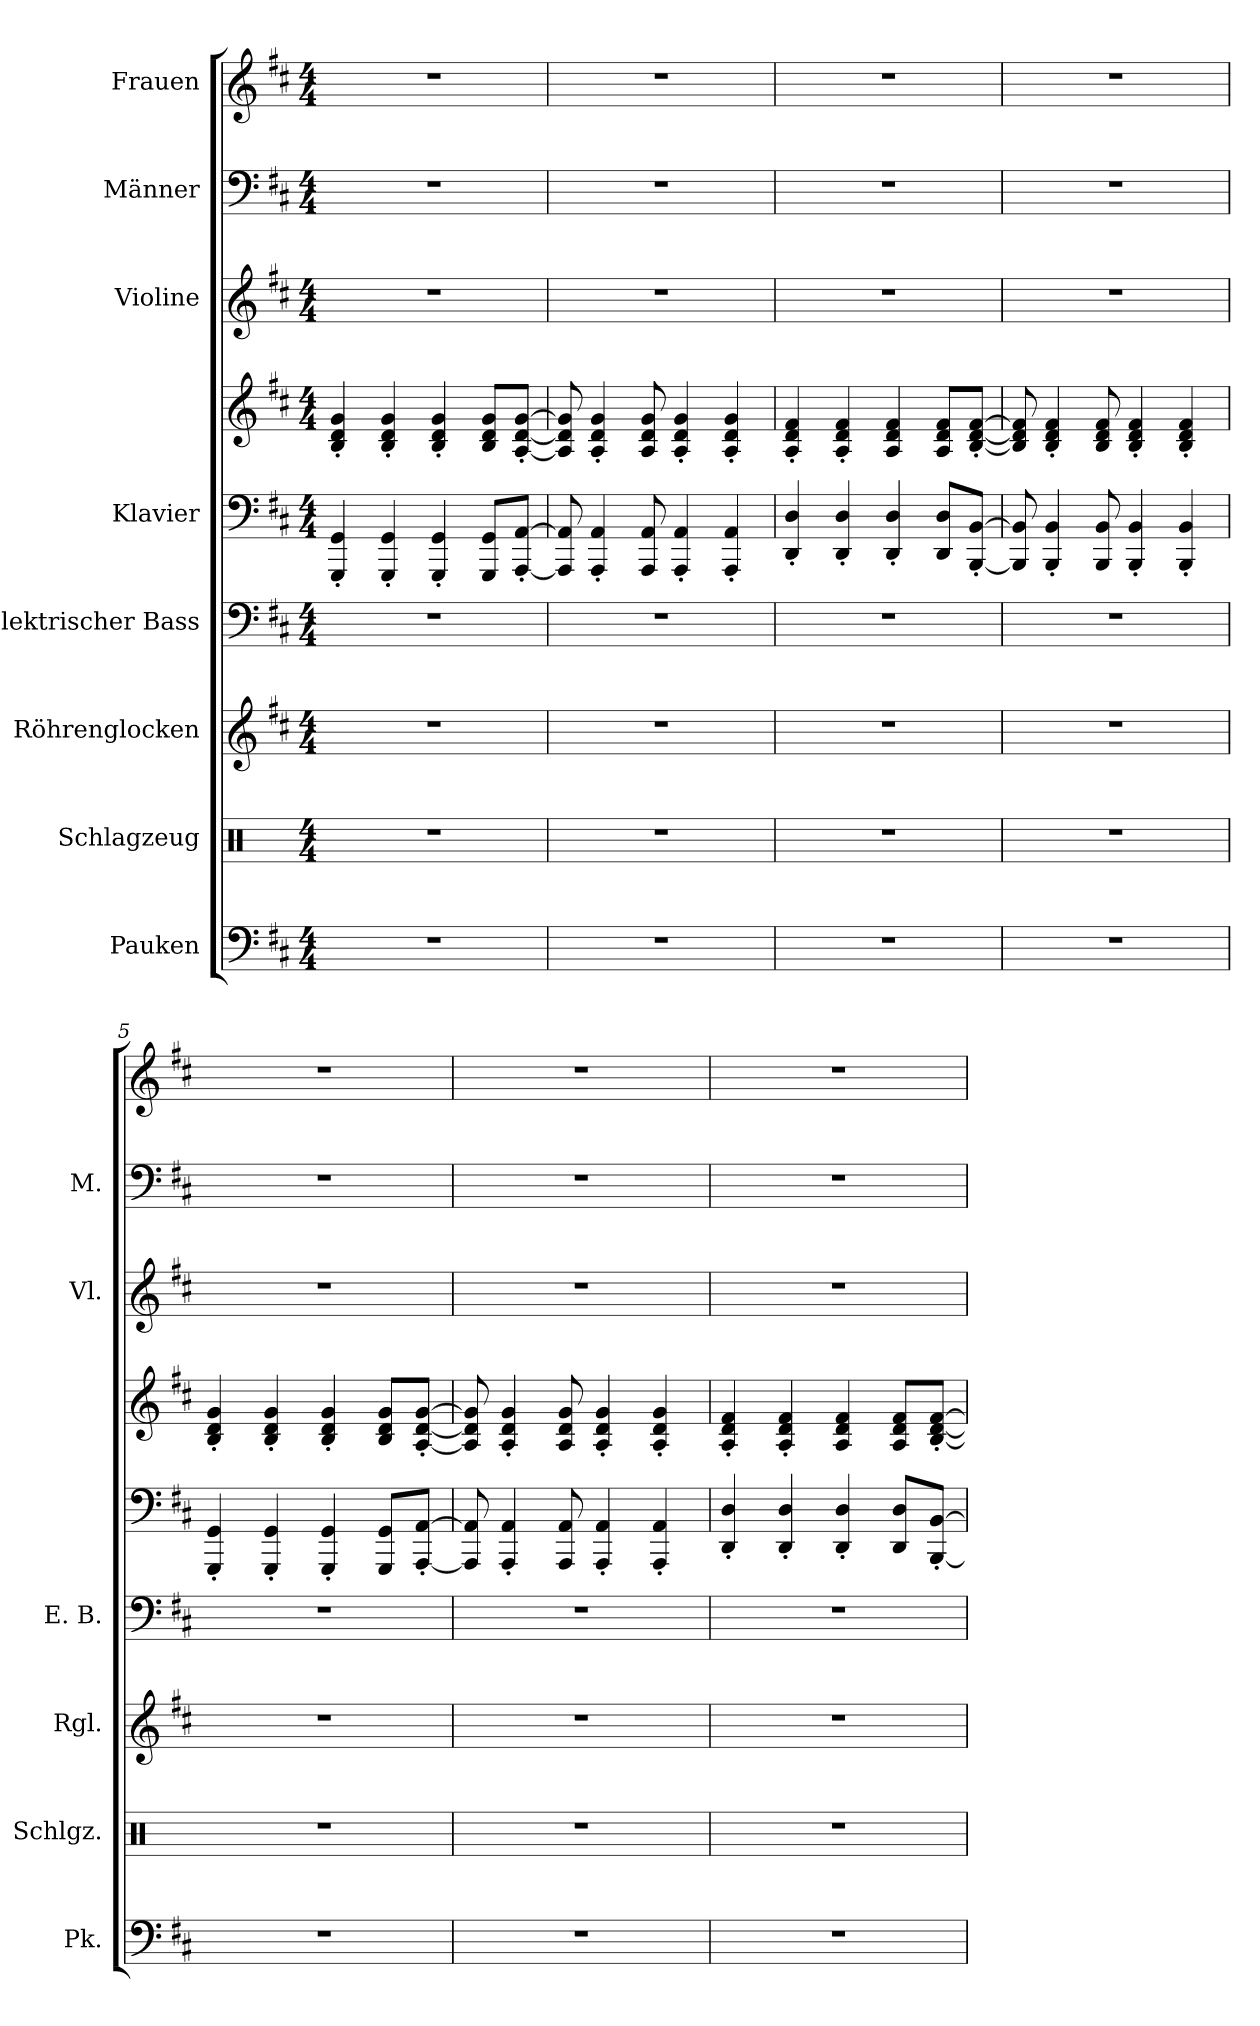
**kern	**kern	**kern	**kern	**kern	**kern	**kern	**kern	**kern
*part8	*part7	*part6	*part5	*part4	*part4	*part3	*part2	*part1
*staff9	*staff8	*staff7	*staff6	*staff5	*staff4	*staff3	*staff2	*staff1
*I"Pauken	*I"Schlagzeug	*I"Röhrenglocken	*I"Elektrischer Bass	*I"Klavier	*	*I"Violine	*I"Männer	*I"Frauen
*I'Pk.	*I'Schlgz.	*I'Rgl.	*I'E. B.	*	*	*I'Vl.	*I'M.	*
*clefF4	*clefX	*clefG2	*clefF4	*clefF4	*clefG2	*clefG2	*clefF4	*clefG2
*	*	*	*ITrd7c12	*	*	*	*	*
*k[f#c#]	*k[]	*k[f#c#]	*k[f#c#]	*k[f#c#]	*k[f#c#]	*k[f#c#]	*k[f#c#]	*k[f#c#]
*M4/4	*M4/4	*M4/4	*M4/4	*M4/4	*M4/4	*M4/4	*M4/4	*M4/4
*MM134	*MM134	*MM134	*MM134	*MM134	*MM134	*MM134	*MM134	*MM134
=1	=1	=1	=1	=1	=1	=1	=1	=1
1r	1r	1r	1r	4GGG/' 4GG/'	4B/' 4d/' 4g/'	1r	1r	1r
.	.	.	.	4GGG/' 4GG/'	4B/' 4d/' 4g/'	.	.	.
.	.	.	.	4GGG/' 4GG/'	4B/' 4d/' 4g/'	.	.	.
.	.	.	.	8GGG/ 8GG/L	8B/ 8d/ 8g/L	.	.	.
.	.	.	.	[8AAA/' [8AA/'J	[8A/' [8d/' [8g/'J	.	.	.
=2	=2	=2	=2	=2	=2	=2	=2	=2
1r	1r	1r	1r	8AAA/] 8AA/]	8A/] 8d/] 8g/]	1r	1r	1r
.	.	.	.	4AAA/' 4AA/'	4A/' 4d/' 4g/'	.	.	.
.	.	.	.	8AAA/ 8AA/	8A/ 8d/ 8g/	.	.	.
.	.	.	.	4AAA/' 4AA/'	4A/' 4d/' 4g/'	.	.	.
.	.	.	.	4AAA/' 4AA/'	4A/' 4d/' 4g/'	.	.	.
=3	=3	=3	=3	=3	=3	=3	=3	=3
1r	1r	1r	1r	4DD/' 4D/'	4A/' 4d/' 4f#/'	1r	1r	1r
.	.	.	.	4DD/' 4D/'	4A/' 4d/' 4f#/'	.	.	.
.	.	.	.	4DD/' 4D/'	4A/ 4d/ 4f#/	.	.	.
.	.	.	.	8DD/ 8D/L	8A/ 8d/ 8f#/L	.	.	.
.	.	.	.	[8BBB/' [8BB/'J	[8B/' [8d/' [8f#/'J	.	.	.
=4	=4	=4	=4	=4	=4	=4	=4	=4
1r	1r	1r	1r	8BBB/] 8BB/]	8B/] 8d/] 8f#/]	1r	1r	1r
.	.	.	.	4BBB/' 4BB/'	4B/' 4d/' 4f#/'	.	.	.
.	.	.	.	8BBB/ 8BB/	8B/ 8d/ 8f#/	.	.	.
.	.	.	.	4BBB/' 4BB/'	4B/' 4d/' 4f#/'	.	.	.
.	.	.	.	4BBB/' 4BB/'	4B/' 4d/' 4f#/'	.	.	.
=5	=5	=5	=5	=5	=5	=5	=5	=5
1r	1r	1r	1r	4GGG/' 4GG/'	4B/' 4d/' 4g/'	1r	1r	1r
.	.	.	.	4GGG/' 4GG/'	4B/' 4d/' 4g/'	.	.	.
.	.	.	.	4GGG/' 4GG/'	4B/' 4d/' 4g/'	.	.	.
.	.	.	.	8GGG/ 8GG/L	8B/ 8d/ 8g/L	.	.	.
.	.	.	.	[8AAA/' [8AA/'J	[8A/' [8d/' [8g/'J	.	.	.
=6	=6	=6	=6	=6	=6	=6	=6	=6
1r	1r	1r	1r	8AAA/] 8AA/]	8A/] 8d/] 8g/]	1r	1r	1r
.	.	.	.	4AAA/' 4AA/'	4A/' 4d/' 4g/'	.	.	.
.	.	.	.	8AAA/ 8AA/	8A/ 8d/ 8g/	.	.	.
.	.	.	.	4AAA/' 4AA/'	4A/' 4d/' 4g/'	.	.	.
.	.	.	.	4AAA/' 4AA/'	4A/' 4d/' 4g/'	.	.	.
=7	=7	=7	=7	=7	=7	=7	=7	=7
1r	1r	1r	1r	4DD/' 4D/'	4A/' 4d/' 4f#/'	1r	1r	1r
.	.	.	.	4DD/' 4D/'	4A/' 4d/' 4f#/'	.	.	.
.	.	.	.	4DD/' 4D/'	4A/ 4d/ 4f#/	.	.	.
.	.	.	.	8DD/ 8D/L	8A/ 8d/ 8f#/L	.	.	.
.	.	.	.	[8BBB/' [8BB/'J	[8B/' [8d/' [8f#/'J	.	.	.
=	=	=	=	=	=	=	=	=
*-	*-	*-	*-	*-	*-	*-	*-	*-
